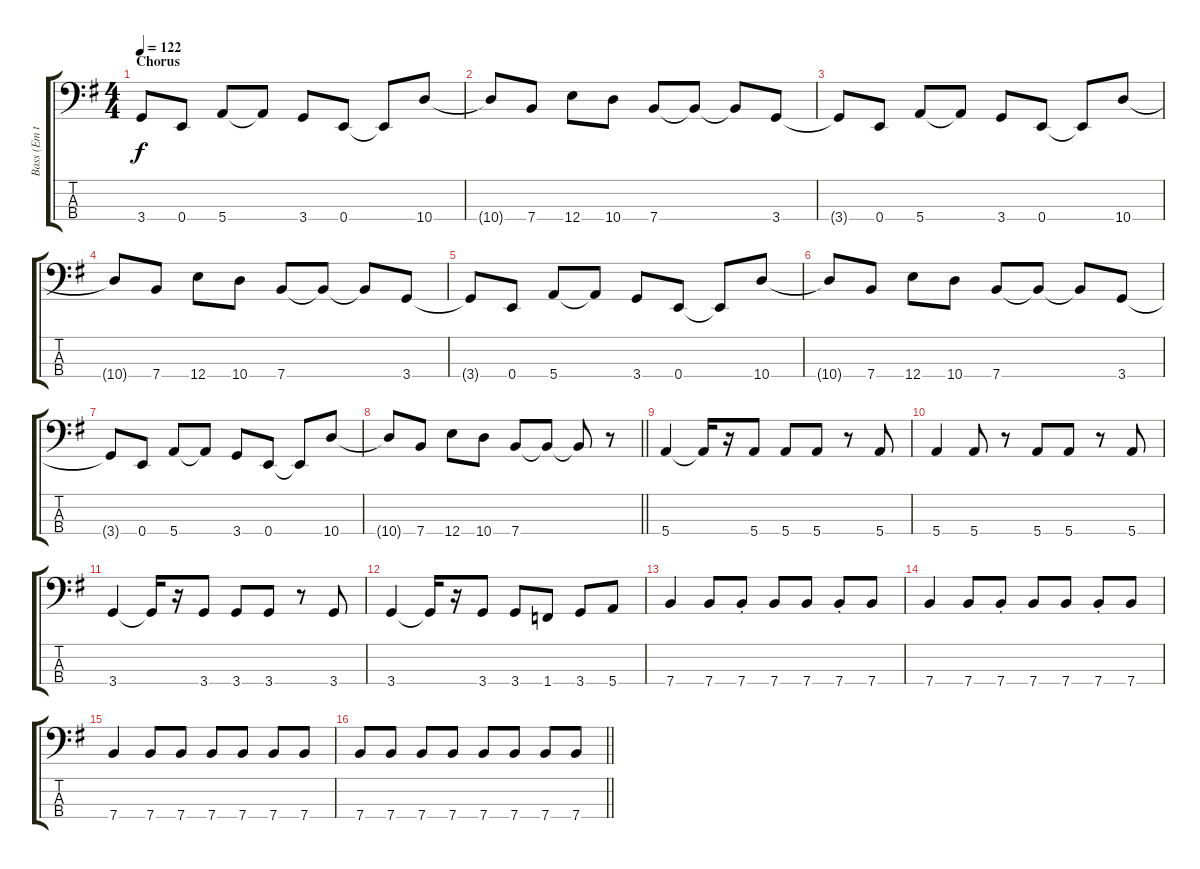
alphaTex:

\track ("Bass (Em tuning)" "Bass (Em t") {instrument electricbasspick}
\staff {score tabs}
\tuning (G2 E2 B1 E1) {hide}
\ts (4 4)
\section ("" "Chorus")
\tempo 122
\clef f4
\ks g
3.4{t}.8{dy f} 0.4.8 5.4.8 5.4{t}.8 3.4.8 0.4.8 0.4{t}.8 10.4.8 |
10.4{t}.8 7.4.8 12.4.8 10.4.8 7.4.8 7.4{t}.8 7.4{t}.8 3.4.8 |
3.4{t}.8 0.4.8 5.4.8 5.4{t}.8 3.4.8 0.4.8 0.4{t}.8 10.4.8 |
10.4{t}.8 7.4.8 12.4.8 10.4.8 7.4.8 7.4{t}.8 7.4{t}.8 3.4.8 |
3.4{t}.8 0.4.8 5.4.8 5.4{t}.8 3.4.8 0.4.8 0.4{t}.8 10.4.8 |
10.4{t}.8 7.4.8 12.4.8 10.4.8 7.4.8 7.4{t}.8 7.4{t}.8 3.4.8 |
3.4{t}.8 0.4.8 5.4.8 5.4{t}.8 3.4.8 0.4.8 0.4{t}.8 10.4.8 |
\barLineRight lightlight
10.4{t}.8 7.4.8 12.4.8 10.4.8 7.4.8 7.4{t}.8 7.4{t}.8 r.8 |
5.4.4 5.4{t}.16 r.16 5.4.8 5.4.8 5.4.8 r.8 5.4.8 |
5.4.4 5.4.8 r.8 5.4.8 5.4.8 r.8 5.4.8 |
3.4.4 3.4{t}.16 r.16 3.4.8 3.4.8 3.4.8 r.8 3.4.8 |
3.4.4 3.4{t}.16 r.16 3.4.8 3.4.8 1.4.8 3.4.8 5.4.8 |
7.4.4 7.4.8 7.4{st}.8 7.4.8 7.4.8 7.4{st}.8 7.4.8 |
7.4.4 7.4.8 7.4{st}.8 7.4.8 7.4.8 7.4{st}.8 7.4.8 |
7.4.4 7.4.8 7.4.8 7.4.8 7.4.8 7.4.8 7.4.8 |
\barLineRight lightlight
7.4.8 7.4.8 7.4.8 7.4.8 7.4.8 7.4.8 7.4.8 7.4.8
